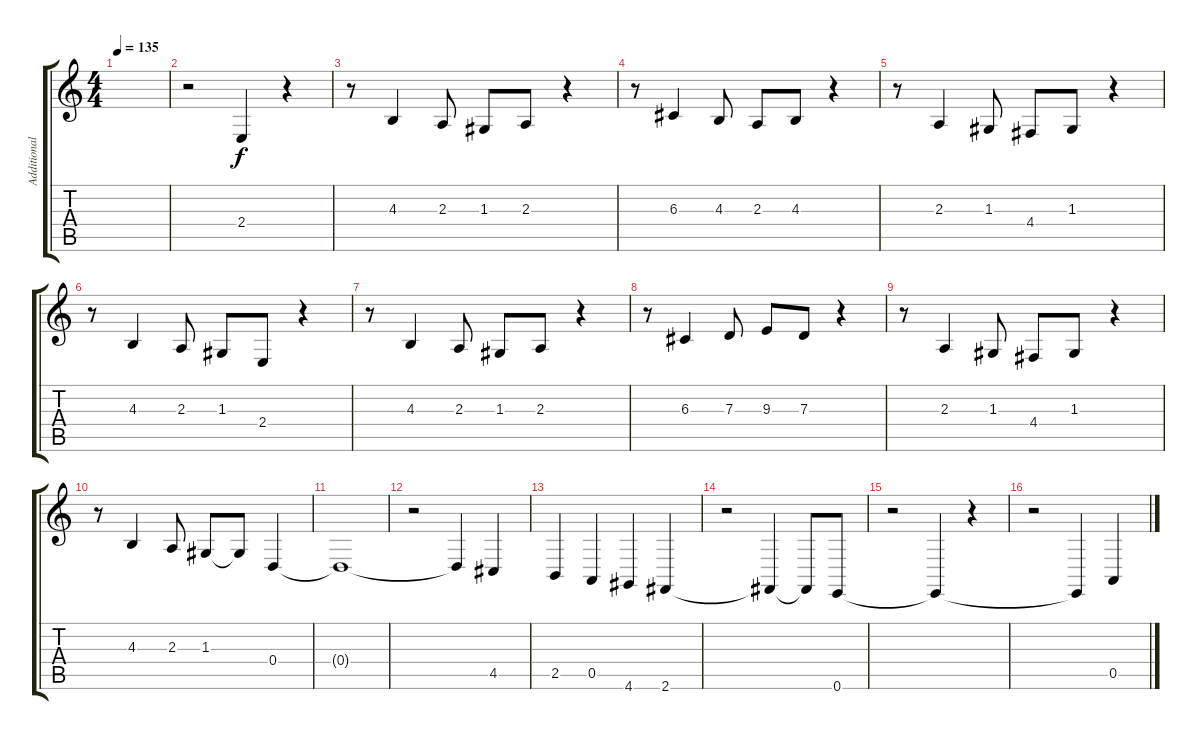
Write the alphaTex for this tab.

\track ("Additional Musician" "Additional") {instrument trumpet}
\staff {score tabs}
\tuning (E4 B3 G3 D3 A2 E2) {hide}
\ts (4 4)
\tempo 135
\clef g2
\ks c
|
r.2 2.4{t}.4 r.4 |
r.8 4.3.4 2.3.8 1.3.8 2.3.8 r.4 |
r.8 6.3.4 4.3.8 2.3.8 4.3.8 r.4 |
r.8 2.3.4 1.3.8 4.4.8 1.3.8 r.4 |
r.8 4.3.4 2.3.8 1.3.8 2.4.8 r.4 |
r.8 4.3.4 2.3.8 1.3.8 2.3.8 r.4 |
r.8 6.3.4 7.3.8 9.3.8 7.3.8 r.4 |
r.8 2.3.4 1.3.8 4.4.8 1.3.8 r.4 |
r.8 4.3.4 2.3.8 1.3.8 1.3{t}.8 0.4.4 |
0.4{t}.1 |
r.2 0.4{t}.4 4.5.4 |
2.5.4 0.5.4 4.6.4 2.6.4 |
r.2 2.6{t}.4 2.6{t}.8 0.6.8 |
r.2 0.6{t}.4 r.4 |
r.2 0.6{t}.4 0.5.4
